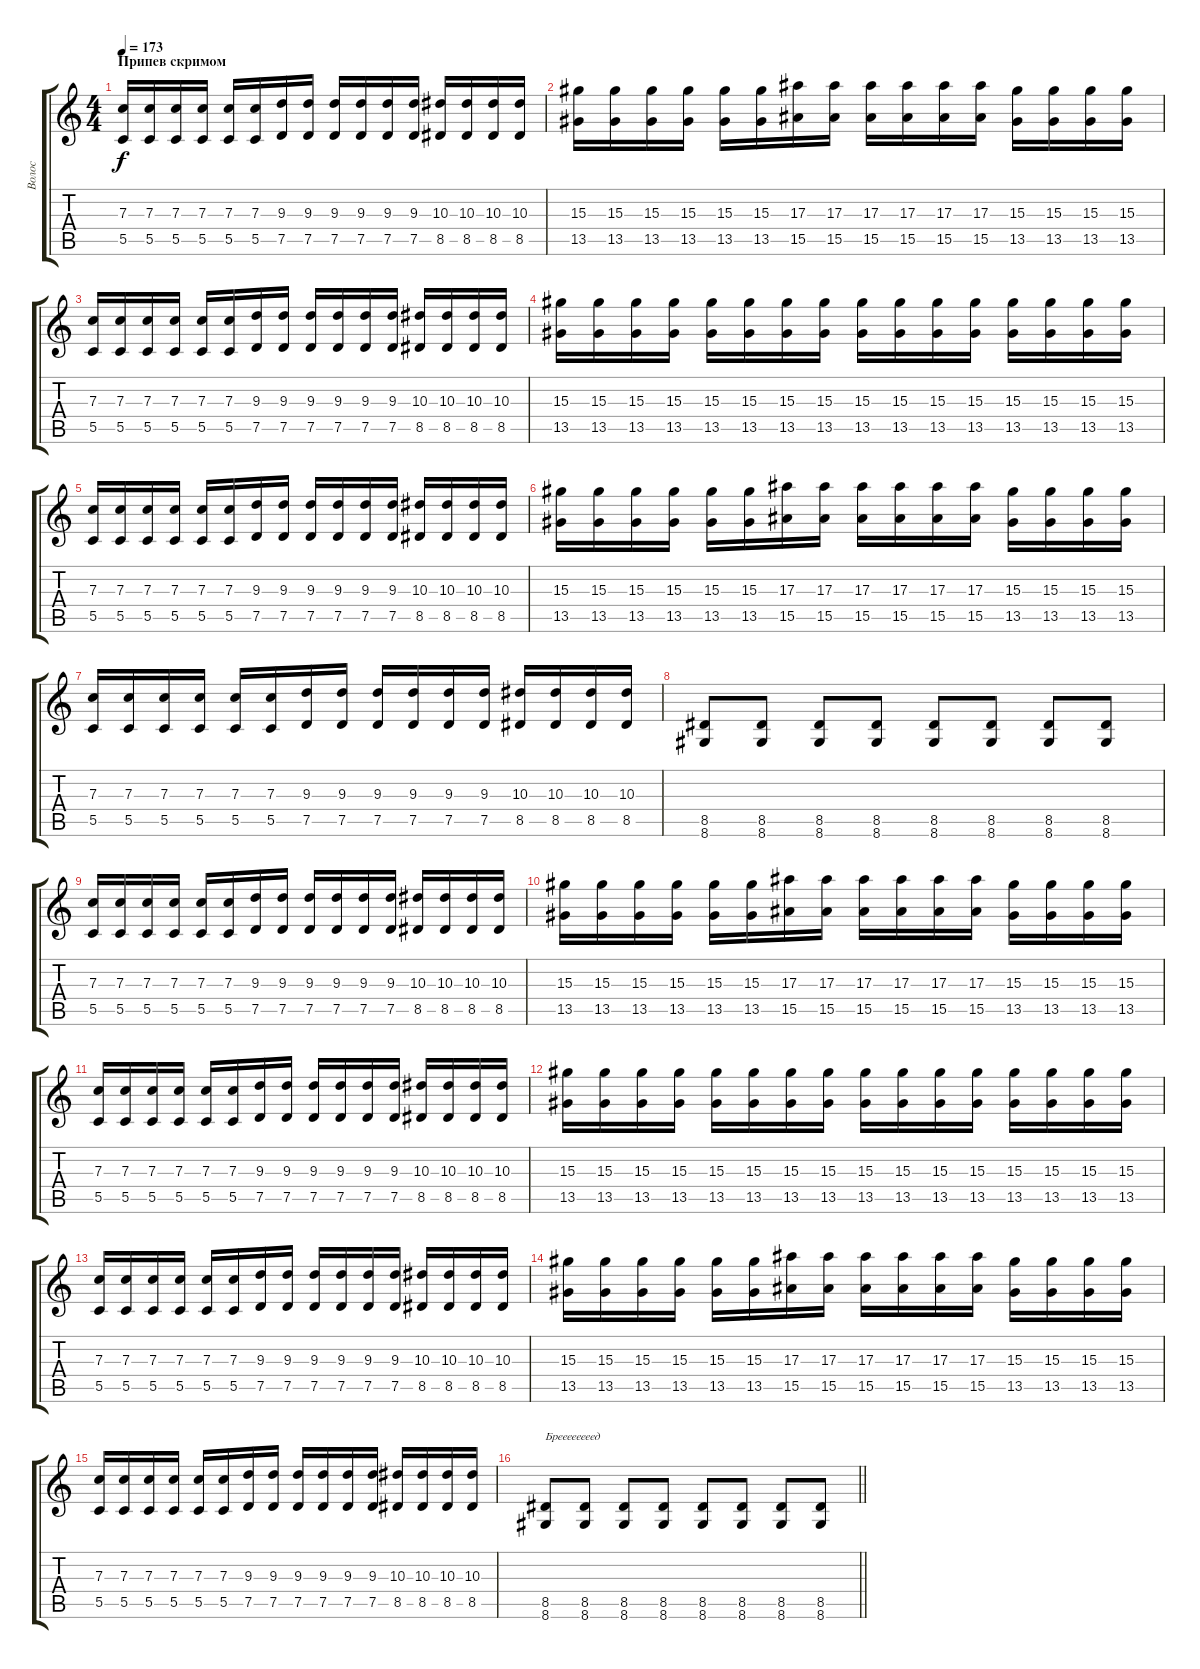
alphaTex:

\track ("Волос" "Волос") {instrument distortionguitar}
\staff {score tabs}
\tuning (D4 A3 F3 C3 G2 C2) {hide}
\ts (4 4)
\section ("" "Припев скримом")
\tempo 173
\clef g2
\ks c
(7.3 5.5).16{dy f} (7.3 5.5).16 (7.3 5.5).16 (7.3 5.5).16 (7.3 5.5).16 (7.3 5.5).16 (9.3 7.5).16 (9.3 7.5).16 (9.3 7.5).16 (9.3 7.5).16 (9.3 7.5).16 (9.3 7.5).16 (10.3 8.5).16 (10.3 8.5).16 (10.3 8.5).16 (10.3 8.5).16 |
(15.3 13.5).16 (15.3 13.5).16 (15.3 13.5).16 (15.3 13.5).16 (15.3 13.5).16 (15.3 13.5).16 (17.3 15.5).16 (17.3 15.5).16 (17.3 15.5).16 (17.3 15.5).16 (17.3 15.5).16 (17.3 15.5).16 (15.3 13.5).16 (15.3 13.5).16 (15.3 13.5).16 (15.3 13.5).16 |
(7.3 5.5).16 (7.3 5.5).16 (7.3 5.5).16 (7.3 5.5).16 (7.3 5.5).16 (7.3 5.5).16 (9.3 7.5).16 (9.3 7.5).16 (9.3 7.5).16 (9.3 7.5).16 (9.3 7.5).16 (9.3 7.5).16 (10.3 8.5).16 (10.3 8.5).16 (10.3 8.5).16 (10.3 8.5).16 |
(15.3 13.5).16 (15.3 13.5).16 (15.3 13.5).16 (15.3 13.5).16 (15.3 13.5).16 (15.3 13.5).16 (15.3 13.5).16 (15.3 13.5).16 (15.3 13.5).16 (15.3 13.5).16 (15.3 13.5).16 (15.3 13.5).16 (15.3 13.5).16 (15.3 13.5).16 (15.3 13.5).16 (15.3 13.5).16 |
(7.3 5.5).16 (7.3 5.5).16 (7.3 5.5).16 (7.3 5.5).16 (7.3 5.5).16 (7.3 5.5).16 (9.3 7.5).16 (9.3 7.5).16 (9.3 7.5).16 (9.3 7.5).16 (9.3 7.5).16 (9.3 7.5).16 (10.3 8.5).16 (10.3 8.5).16 (10.3 8.5).16 (10.3 8.5).16 |
(15.3 13.5).16 (15.3 13.5).16 (15.3 13.5).16 (15.3 13.5).16 (15.3 13.5).16 (15.3 13.5).16 (17.3 15.5).16 (17.3 15.5).16 (17.3 15.5).16 (17.3 15.5).16 (17.3 15.5).16 (17.3 15.5).16 (15.3 13.5).16 (15.3 13.5).16 (15.3 13.5).16 (15.3 13.5).16 |
(7.3 5.5).16 (7.3 5.5).16 (7.3 5.5).16 (7.3 5.5).16 (7.3 5.5).16 (7.3 5.5).16 (9.3 7.5).16 (9.3 7.5).16 (9.3 7.5).16 (9.3 7.5).16 (9.3 7.5).16 (9.3 7.5).16 (10.3 8.5).16 (10.3 8.5).16 (10.3 8.5).16 (10.3 8.5).16 |
(8.5 8.6).8 (8.5 8.6).8 (8.5 8.6).8 (8.5 8.6).8 (8.5 8.6).8 (8.5 8.6).8 (8.5 8.6).8 (8.5 8.6).8 |
(7.3 5.5).16 (7.3 5.5).16 (7.3 5.5).16 (7.3 5.5).16 (7.3 5.5).16 (7.3 5.5).16 (9.3 7.5).16 (9.3 7.5).16 (9.3 7.5).16 (9.3 7.5).16 (9.3 7.5).16 (9.3 7.5).16 (10.3 8.5).16 (10.3 8.5).16 (10.3 8.5).16 (10.3 8.5).16 |
(15.3 13.5).16 (15.3 13.5).16 (15.3 13.5).16 (15.3 13.5).16 (15.3 13.5).16 (15.3 13.5).16 (17.3 15.5).16 (17.3 15.5).16 (17.3 15.5).16 (17.3 15.5).16 (17.3 15.5).16 (17.3 15.5).16 (15.3 13.5).16 (15.3 13.5).16 (15.3 13.5).16 (15.3 13.5).16 |
(7.3 5.5).16 (7.3 5.5).16 (7.3 5.5).16 (7.3 5.5).16 (7.3 5.5).16 (7.3 5.5).16 (9.3 7.5).16 (9.3 7.5).16 (9.3 7.5).16 (9.3 7.5).16 (9.3 7.5).16 (9.3 7.5).16 (10.3 8.5).16 (10.3 8.5).16 (10.3 8.5).16 (10.3 8.5).16 |
(15.3 13.5).16 (15.3 13.5).16 (15.3 13.5).16 (15.3 13.5).16 (15.3 13.5).16 (15.3 13.5).16 (15.3 13.5).16 (15.3 13.5).16 (15.3 13.5).16 (15.3 13.5).16 (15.3 13.5).16 (15.3 13.5).16 (15.3 13.5).16 (15.3 13.5).16 (15.3 13.5).16 (15.3 13.5).16 |
(7.3 5.5).16 (7.3 5.5).16 (7.3 5.5).16 (7.3 5.5).16 (7.3 5.5).16 (7.3 5.5).16 (9.3 7.5).16 (9.3 7.5).16 (9.3 7.5).16 (9.3 7.5).16 (9.3 7.5).16 (9.3 7.5).16 (10.3 8.5).16 (10.3 8.5).16 (10.3 8.5).16 (10.3 8.5).16 |
(15.3 13.5).16 (15.3 13.5).16 (15.3 13.5).16 (15.3 13.5).16 (15.3 13.5).16 (15.3 13.5).16 (17.3 15.5).16 (17.3 15.5).16 (17.3 15.5).16 (17.3 15.5).16 (17.3 15.5).16 (17.3 15.5).16 (15.3 13.5).16 (15.3 13.5).16 (15.3 13.5).16 (15.3 13.5).16 |
(7.3 5.5).16 (7.3 5.5).16 (7.3 5.5).16 (7.3 5.5).16 (7.3 5.5).16 (7.3 5.5).16 (9.3 7.5).16 (9.3 7.5).16 (9.3 7.5).16 (9.3 7.5).16 (9.3 7.5).16 (9.3 7.5).16 (10.3 8.5).16 (10.3 8.5).16 (10.3 8.5).16 (10.3 8.5).16 |
\barLineRight lightlight
(8.5 8.6).8{txt "Бреееееееед"} (8.5 8.6).8 (8.5 8.6).8 (8.5 8.6).8 (8.5 8.6).8 (8.5 8.6).8 (8.5 8.6).8 (8.5 8.6).8
